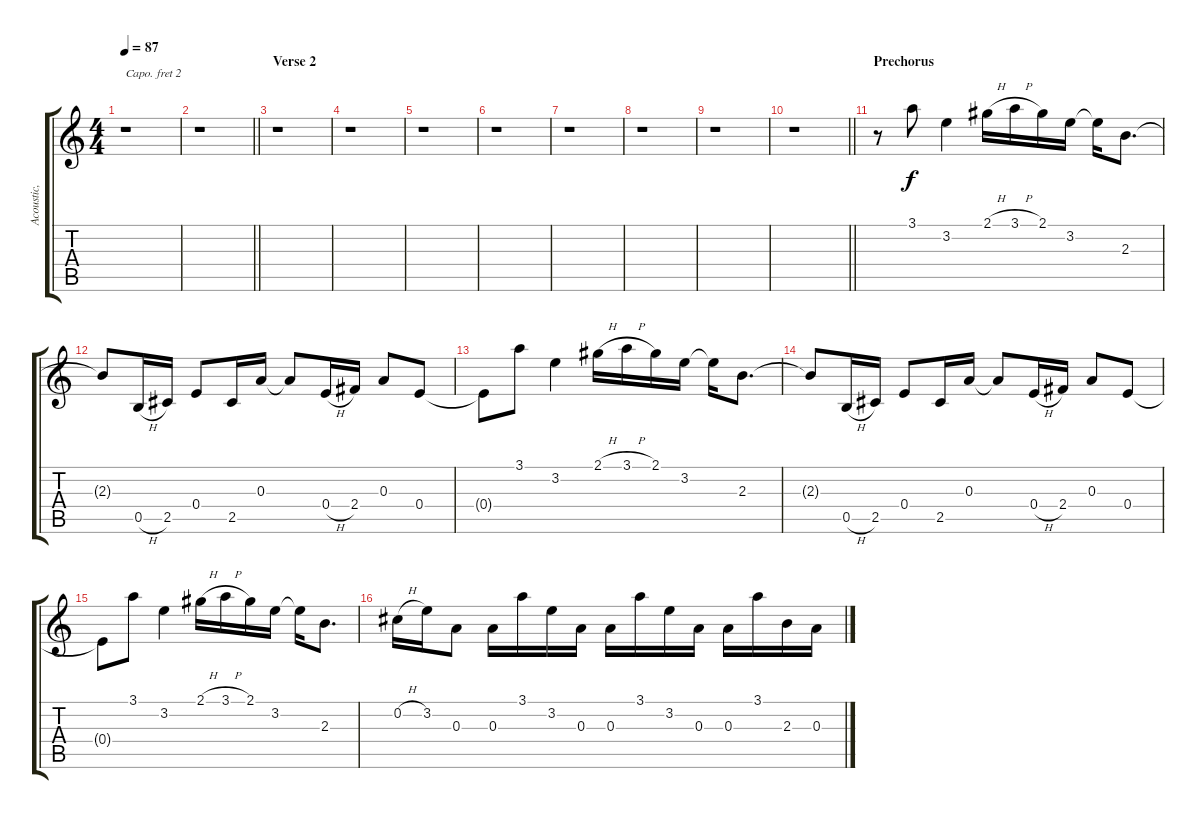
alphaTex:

\track ("Acoustic, Lead (Capo @2)" "Acoustic, ") {instrument acousticguitarsteel}
\staff {score tabs}
\capo 2
\tuning (E4 B3 G3 D3 A2 E2) {hide}
\ts (4 4)
\tempo 87
\clef g2
\ks c
r.1{dy f} |
\barLineRight lightlight
r.1 |
\section ("" "Verse 2")
r.1 |
r.1 |
r.1 |
r.1 |
r.1 |
r.1 |
r.1 |
\barLineRight lightlight
r.1 |
\section ("" "Prechorus")
r.8 3.1.8 3.2.4 2.1{h}.16 3.1{h}.16 2.1.16 3.2.16 3.2{t}.16 2.3.8{d} |
2.3{t}.8 0.5{h}.16 2.5.16 0.4.8 2.5.16 0.3.16 0.3{t}.8 0.4{h}.16 2.4.16 0.3.8 0.4.8 |
0.4{t}.8 3.1.8 3.2.4 2.1{h}.16 3.1{h}.16 2.1.16 3.2.16 3.2{t}.16 2.3.8{d} |
2.3{t}.8 0.5{h}.16 2.5.16 0.4.8 2.5.16 0.3.16 0.3{t}.8 0.4{h}.16 2.4.16 0.3.8 0.4.8 |
0.4{t}.8 3.1.8 3.2.4 2.1{h}.16 3.1{h}.16 2.1.16 3.2.16 3.2{t}.16 2.3.8{d} |
0.2{h}.16 3.2.16 0.3.8 0.3.16 3.1.16 3.2.16 0.3.16 0.3.16 3.1.16 3.2.16 0.3.16 0.3.16 3.1.16 2.3.16 0.3.16
